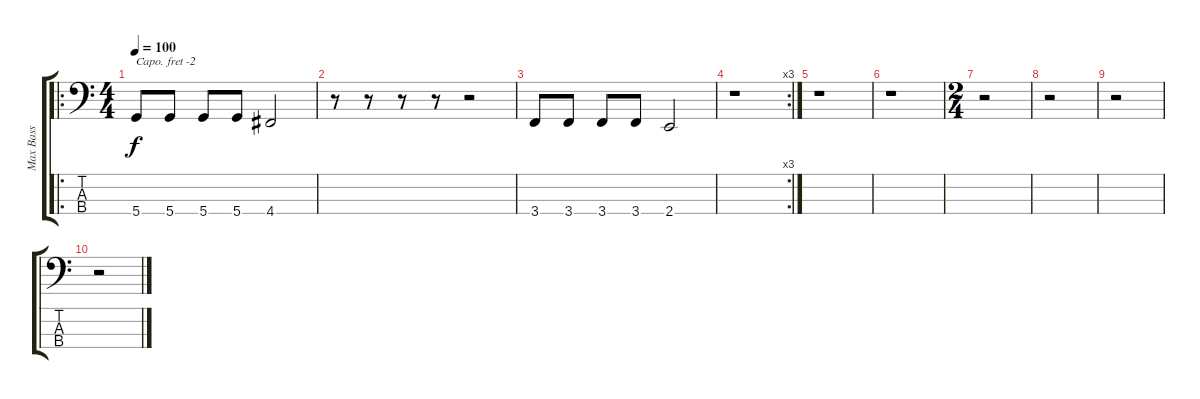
\track ("Max Bass" "Max Bass") {instrument electricbasspick}
\staff {score tabs}
\capo -2
\tuning (G2 D2 A1 E1) {hide}
\ro
\ts (4 4)
\tempo 100
\clef f4
\ks c
5.4.8{dy f} 5.4.8 5.4.8 5.4.8 4.4.2 |
r.8 r.8 r.8 r.8 r.2 |
3.4.8 3.4.8 3.4.8 3.4.8 2.4.2 |
\rc 3
r.1 |
r.1 |
r.1 |
\ts (2 4)
r.2 |
r.2 |
r.2 |
r.2
